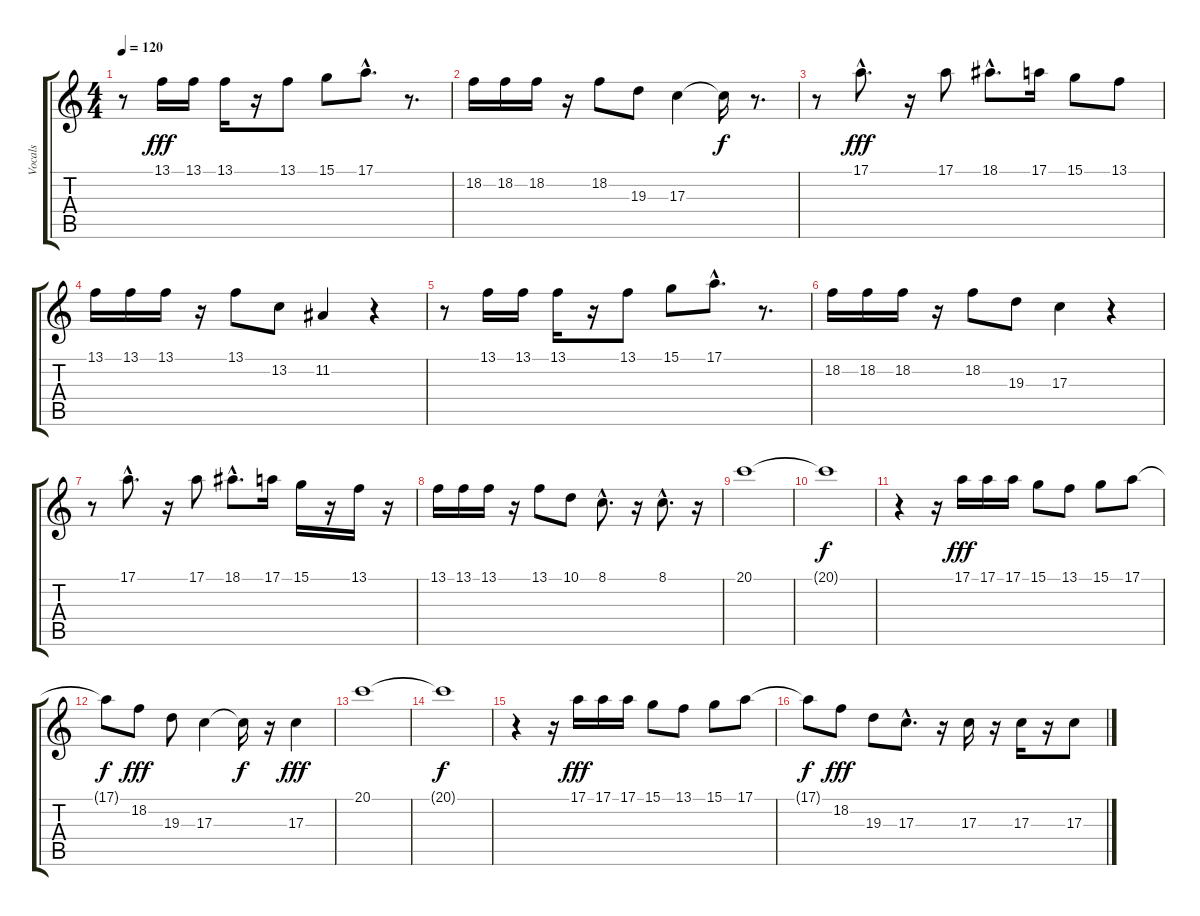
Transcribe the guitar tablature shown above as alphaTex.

\track ("Vocals" "Vocals") {instrument piccolo}
\staff {score tabs}
\tuning (E4 B3 G3 D3 A2 E2) {hide}
\ts (4 4)
\tempo 120
\clef g2
\ks c
r.8{dy fff} 13.1.16 13.1.16 13.1.16 r.16 13.1.8 15.1.8 17.1{hac}.8{d} r.8{d} |
18.2.16 18.2.16 18.2.16 r.16 18.2.8 19.3.8 17.3.4 17.3{t}.16{dy f} r.8{d} |
r.8 17.1{hac}.8{d dy fff} r.16 17.1.8 18.1{hac}.8{d} 17.1.16 15.1.8 13.1.8 |
13.1.16 13.1.16 13.1.16 r.16 13.1.8 13.2.8 11.2.4 r.4 |
r.8 13.1.16 13.1.16 13.1.16 r.16 13.1.8 15.1.8 17.1{hac}.8{d} r.8{d} |
18.2.16 18.2.16 18.2.16 r.16 18.2.8 19.3.8 17.3.4 r.4 |
r.8 17.1{hac}.8{d} r.16 17.1.8 18.1{hac}.8{d} 17.1.16 15.1.16 r.16 13.1.16 r.16 |
13.1.16 13.1.16 13.1.16 r.16 13.1.8 10.1.8 8.1{hac}.8{d} r.16 8.1{hac}.8{d} r.16 |
20.1.1 |
20.1{t}.1{dy f} |
r.4 r.16 17.1.16{dy fff} 17.1.16 17.1.16 15.1.8 13.1.8 15.1.8 17.1.8 |
17.1{t}.8{dy f} 18.2.8{dy fff} 19.3.8 17.3.4 17.3{t}.16{dy f} r.16 17.3.4{dy fff} |
20.1.1 |
20.1{t}.1{dy f} |
r.4 r.16 17.1.16{dy fff} 17.1.16 17.1.16 15.1.8 13.1.8 15.1.8 17.1.8 |
17.1{t}.8{dy f} 18.2.8{dy fff} 19.3.8 17.3{hac}.8{d} r.16 17.3.16 r.16 17.3.16 r.16 17.3.8
